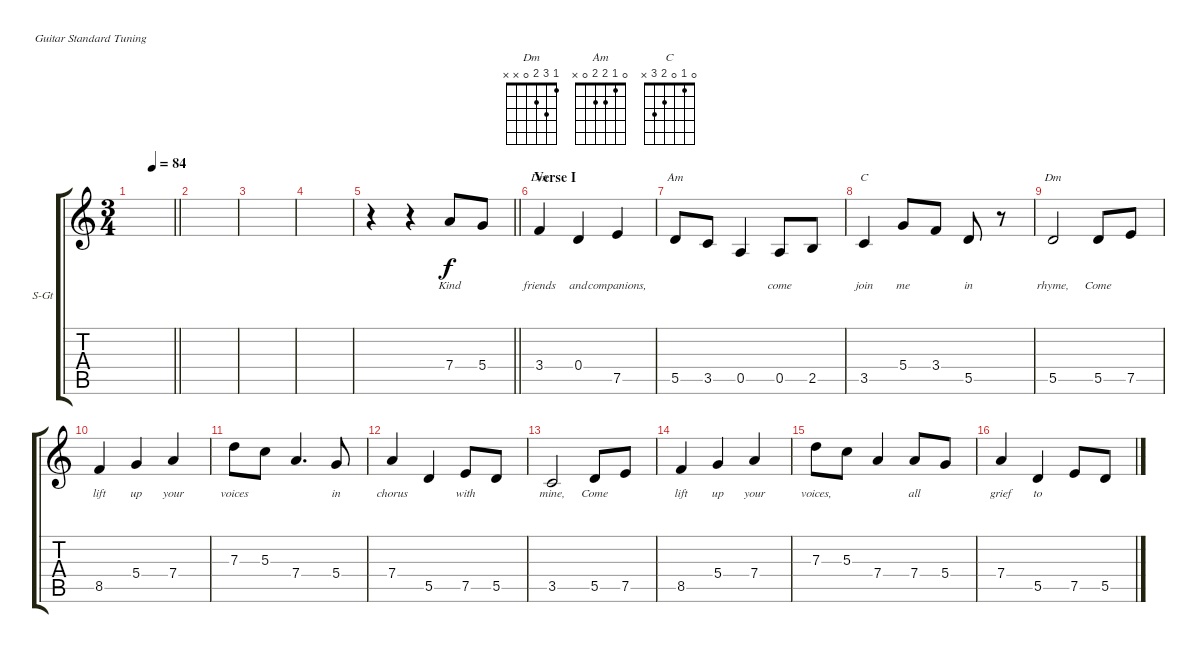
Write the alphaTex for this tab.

\defaultSystemsLayout 4
\bracketExtendMode groupsimilarinstruments
\firstSystemTrackNameOrientation horizontal
\otherSystemsTrackNameOrientation horizontal
\track ("Voice" "S-Gt") {instrument acousticguitarsteel}
\staff {score tabs}
\tuning (E4 B3 G3 D3 A2 E2)
\chord ("Dm" 1 3 2 0 x x)
\chord ("Am" 0 1 2 2 0 x)
\chord ("C" 0 1 0 2 3 x)
\ts (3 4)
\tempo (123 hide)
\tempo (84 0.50625)
\clef g2
\barLineRight lightlight
\ks c
|
|
|
|
\scale
0.242915
\barLineRight lightlight
r.4 r.4 7.4.8{lyrics (0 "Kind") lyrics (1 "") lyrics (2 "") lyrics (3 "") lyrics (4 "")} 5.4.8{lyrics (0 "") lyrics (1 "") lyrics (2 "") lyrics (3 "") lyrics (4 "")} |
\section ("" "Verse I")
\scale
0.279763 3.4.4{ch "Dm" lyrics (0 "friends") lyrics (1 "") lyrics (2 "") lyrics (3 "") lyrics (4 "")} 0.4.4{lyrics (0 "and") lyrics (1 "") lyrics (2 "") lyrics (3 "") lyrics (4 "")} 7.5.4{lyrics (0 "companions,") lyrics (1 "") lyrics (2 "") lyrics (3 "") lyrics (4 "")} |
\scale
0.22695 5.5.8{ch "Am" lyrics (0 "") lyrics (1 "") lyrics (2 "") lyrics (3 "") lyrics (4 "")} 3.5.8{lyrics (0 "") lyrics (1 "") lyrics (2 "") lyrics (3 "") lyrics (4 "")} 0.5.4{lyrics (0 "") lyrics (1 "") lyrics (2 "") lyrics (3 "") lyrics (4 "")} 0.5.8{lyrics (0 "come") lyrics (1 "") lyrics (2 "") lyrics (3 "") lyrics (4 "")} 2.5.8{lyrics (0 "") lyrics (1 "") lyrics (2 "") lyrics (3 "") lyrics (4 "")} |
\scale
0.250297 3.5.4{ch "C" lyrics (0 "join") lyrics (1 "") lyrics (2 "") lyrics (3 "") lyrics (4 "")} 5.4.8{lyrics (0 "me") lyrics (1 "") lyrics (2 "") lyrics (3 "") lyrics (4 "")} 3.4.8{lyrics (0 "") lyrics (1 "") lyrics (2 "") lyrics (3 "") lyrics (4 "")} 5.5.8{lyrics (0 "in") lyrics (1 "") lyrics (2 "") lyrics (3 "") lyrics (4 "")} r.8{lyrics (0 "") lyrics (1 "") lyrics (2 "") lyrics (3 "") lyrics (4 "")} |
\scale
0.257729 5.5.2{ch "Dm" lyrics (0 "rhyme,") lyrics (1 "") lyrics (2 "") lyrics (3 "") lyrics (4 "")} 5.5.8{lyrics (0 "Come") lyrics (1 "") lyrics (2 "") lyrics (3 "") lyrics (4 "")} 7.5.8{lyrics (0 "") lyrics (1 "") lyrics (2 "") lyrics (3 "") lyrics (4 "")} |
\scale
0.258698 8.5.4{lyrics (0 "lift") lyrics (1 "") lyrics (2 "") lyrics (3 "") lyrics (4 "")} 5.4.4{lyrics (0 "up") lyrics (1 "") lyrics (2 "") lyrics (3 "") lyrics (4 "")} 7.4.4{lyrics (0 "your") lyrics (1 "") lyrics (2 "") lyrics (3 "") lyrics (4 "")} |
\scale
0.23918 7.3.8{lyrics (0 "voices") lyrics (1 "") lyrics (2 "") lyrics (3 "") lyrics (4 "")} 5.3.8{lyrics (0 "") lyrics (1 "") lyrics (2 "") lyrics (3 "") lyrics (4 "")} 7.4.4{d lyrics (0 "") lyrics (1 "") lyrics (2 "") lyrics (3 "") lyrics (4 "")} 5.4.8{lyrics (0 "in") lyrics (1 "") lyrics (2 "") lyrics (3 "") lyrics (4 "")} |
\scale
0.244282 7.4.4{lyrics (0 "chorus") lyrics (1 "") lyrics (2 "") lyrics (3 "") lyrics (4 "")} 5.5.4{lyrics (0 "") lyrics (1 "") lyrics (2 "") lyrics (3 "") lyrics (4 "")} 7.5.8{lyrics (0 "with") lyrics (1 "") lyrics (2 "") lyrics (3 "") lyrics (4 "")} 5.5.8{lyrics (0 "") lyrics (1 "") lyrics (2 "") lyrics (3 "") lyrics (4 "")} |
\scale
0.258571 3.5.2{lyrics (0 "mine,") lyrics (1 "") lyrics (2 "") lyrics (3 "") lyrics (4 "")} 5.5.8{lyrics (0 "Come") lyrics (1 "") lyrics (2 "") lyrics (3 "") lyrics (4 "")} 7.5.8{lyrics (0 "") lyrics (1 "") lyrics (2 "") lyrics (3 "") lyrics (4 "")} |
\scale
0.232154 8.5.4{lyrics (0 "lift") lyrics (1 "") lyrics (2 "") lyrics (3 "") lyrics (4 "")} 5.4.4{lyrics (0 "up") lyrics (1 "") lyrics (2 "") lyrics (3 "") lyrics (4 "")} 7.4.4{lyrics (0 "your") lyrics (1 "") lyrics (2 "") lyrics (3 "") lyrics (4 "")} |
\scale
0.246818 7.3.8{lyrics (0 "voices,") lyrics (1 "") lyrics (2 "") lyrics (3 "") lyrics (4 "")} 5.3.8{lyrics (0 "") lyrics (1 "") lyrics (2 "") lyrics (3 "") lyrics (4 "")} 7.4.4{lyrics (0 "") lyrics (1 "") lyrics (2 "") lyrics (3 "") lyrics (4 "")} 7.4.8{lyrics (0 "all") lyrics (1 "") lyrics (2 "") lyrics (3 "") lyrics (4 "")} 5.4.8{lyrics (0 "") lyrics (1 "") lyrics (2 "") lyrics (3 "") lyrics (4 "")} |
\scale
0.262506 7.4.4{lyrics (0 "grief") lyrics (1 "") lyrics (2 "") lyrics (3 "") lyrics (4 "")} 5.5.4{lyrics (0 "to") lyrics (1 "") lyrics (2 "") lyrics (3 "") lyrics (4 "")} 7.5.8 5.5.8
